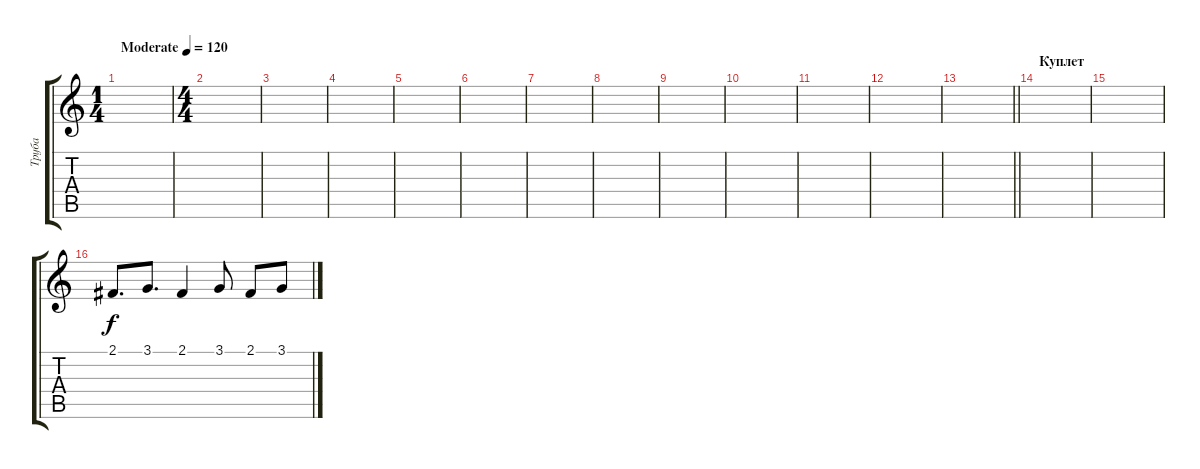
\track ("Труба" "Труба") {instrument trumpet}
\staff {score tabs}
\tuning (E4 B3 G3 D3 A2 E2) {hide}
\ts (1 4)
\tempo (120 "Moderate")
\clef g2
\ks c
|
\ts (4 4)
|
|
|
|
|
|
|
|
|
|
|
\barLineRight lightlight
|
\section ("" "Куплет")
|
|
2.1.8{d} 3.1.8{d} 2.1.4 3.1.8 2.1.8 3.1.8
